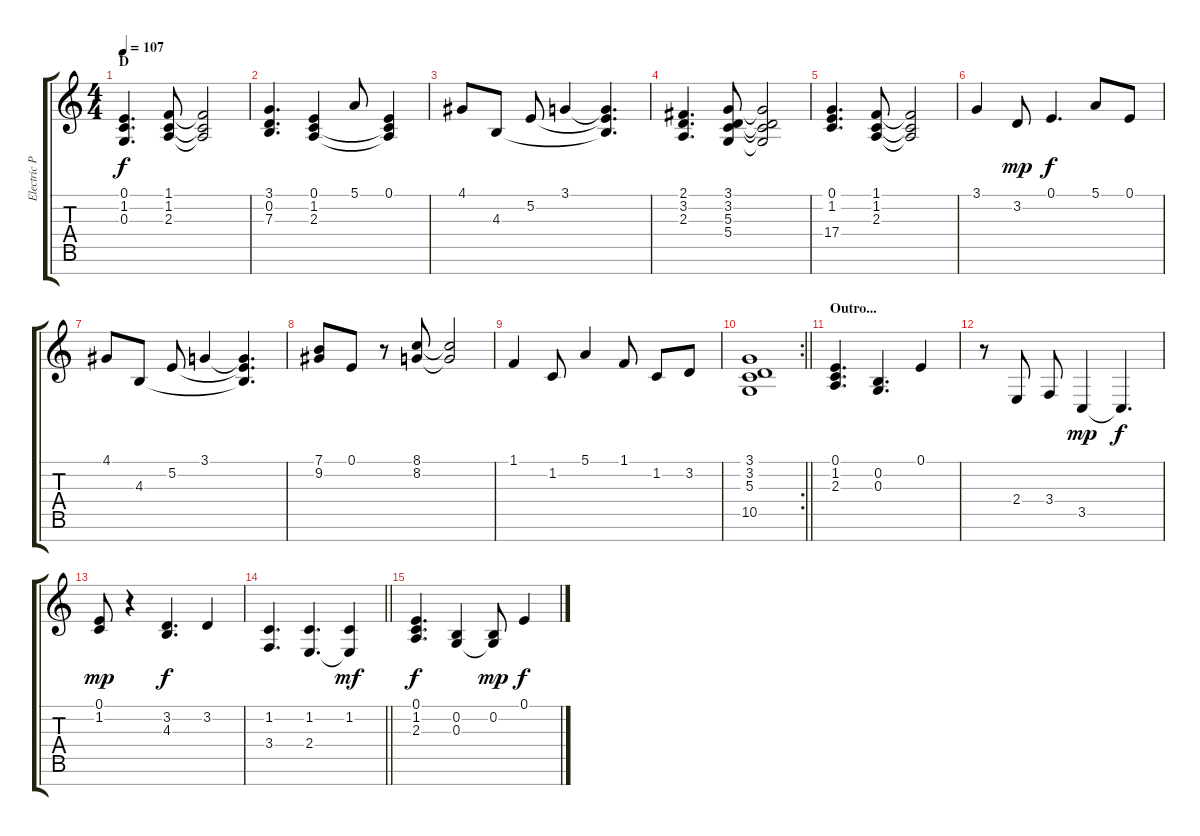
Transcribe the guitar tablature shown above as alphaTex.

\track ("Electric Piano" "Electric P") {instrument electricgrandpiano}
\staff {score tabs}
\tuning (E4 B3 G3 D3 A2 E2 B1) {hide}
\ts (4 4)
\section ("" "D")
\tempo 107
\clef g2
\ks c
(0.1 1.2 0.3).4{d dy f} (1.1 1.2 2.3).8 (1.1{t} 1.2{t} 2.3{t}).2 |
(3.1 0.2 7.3).4{d} (0.1 1.2 2.3).4 5.1.8 (0.1 1.2{t} 2.3{t}).4 |
4.1.8 4.3.8 5.2.8 3.1.4 (3.1{t} 5.2{t} 4.3{t}).4{d} |
(2.1 3.2 2.3).4{d} (3.1 3.2 5.3 5.4).8 (3.1{t} 3.2{t} 5.3{t} 5.4{t}).2 |
(0.1 1.2 17.4).4{d} (1.1 1.2 2.3).8 (1.1{t} 1.2{t} 2.3{t}).2 |
3.1.4 3.2.8{dy mp} 0.1.4{d dy f} 5.1.8 0.1.8 |
4.1.8 4.3.8 5.2.8 3.1.4 (3.1{t} 5.2{t} 4.3{t}).4{d} |
(7.1 9.2).8 0.1.8 r.8 (8.1 8.2).8 (8.1{t} 8.2{t}).2 |
1.1.4 1.2.8 5.1.4 1.1.8 1.2.8 3.2.8 |
\rc 2
\barLineRight lightlight
(3.1 3.2 5.3 10.5).1 |
\section ("" "Outro...")
(0.1 1.2 2.3).4{d} (0.2 0.3).4{d} 0.1.4 |
r.8 2.4.8 3.4.8 3.5.4{dy mp} 3.5{t}.4{d dy f} |
(0.1 1.2).8{dy mp} r.4 (3.2 4.3).4{d dy f} 3.2.4 |
\barLineRight lightlight
(1.2 3.4).4{d} (1.2 2.4).4{d} (1.2 2.4{t}).4{dy mf} |
(0.1 1.2 2.3).4{d dy f} (0.2 0.3).4 (0.2 0.3{t}).8{dy mp} 0.1.4{dy f}
